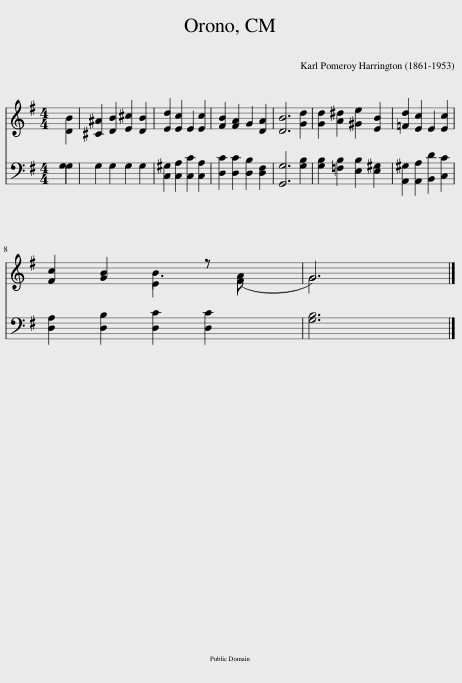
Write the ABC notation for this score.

X:1
%%score ( 1 2 ) ( 3 4 )
L:1/8
M:4/4
I:linebreak $
K:G
V:1 treble
V:2 treble
V:3 bass
V:4 bass
V:1
 [DB]2 | [^C^A]2 [DB]2 [E^c]2 [DB]2 | [Ed]2 [Ec]2 E2 [Ec]2 | [FB]2 [FA]2 G2 [DA]2 | [DB]6 [Gd]2 | %5
 [Gd]2 [A^d]2 [^Ge]2 [EB]2 | [=Fd]2 [Ec]2 E2 [Ec]2 |$ [Fc]2 [GB]2 E2 z A x | G6 |] %9
V:2
 x2 | x8 | x8 | x8 | x8 | %5
 x8 | x8 |$ x4 B3 F2 | G6 |] %9
V:3
 G,2 | G,2 G,2 G,2 G,2 | [C,^G,]2 [C,A,]2 [C,C]2 [C,A,]2 | [D,C]2 [D,C]2 [D,B,]2 [D,F,]2 | [G,,G,]6 [G,B,]2 | %5
 [G,B,]2 [=F,B,]2 [E,B,]2 [E,^G,]2 | [A,,^G,]2 [A,,A,]2 [B,,D]2 [C,C]2 |$ [D,A,]2 [D,B,]2 [D,C]2 [D,C]2 x | [G,B,]6 |] %9
V:4
 G,2 | x8 | x8 | x8 | x8 | %5
 x8 | x8 |$ x9 | x6 |] %9
